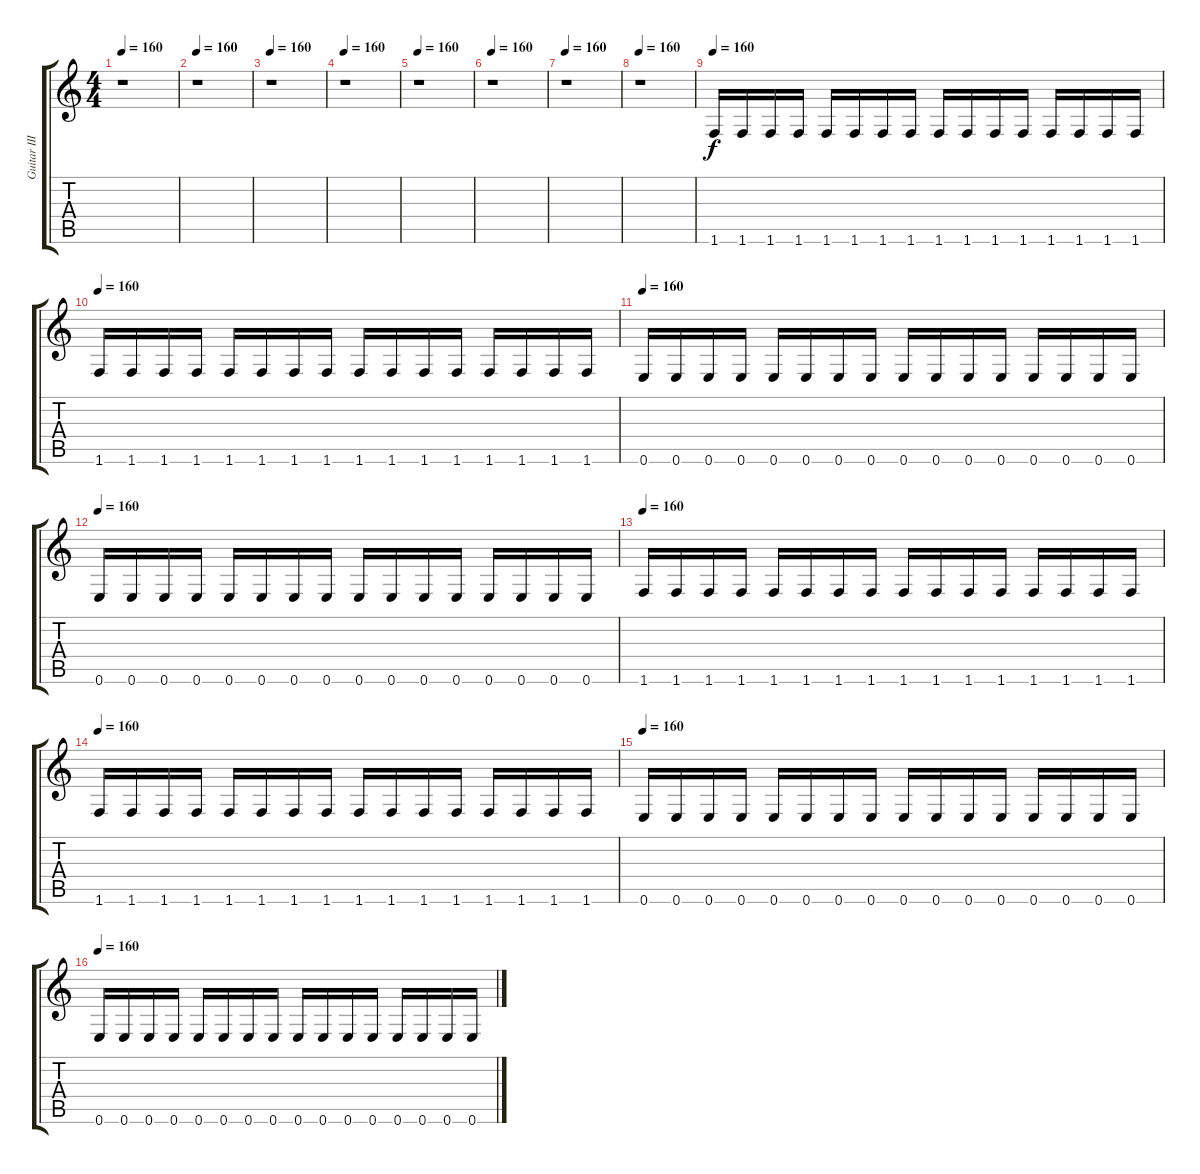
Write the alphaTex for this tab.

\track ("Guitar III" "Guitar III") {instrument distortionguitar}
\staff {score tabs}
\tuning (E4 B3 G3 D3 A2 E2) {hide}
\ts (4 4)
\tempo 160
\clef g2
\ks c
r.1{dy f} |
\tempo 160
r.1 |
\tempo 160
r.1 |
\tempo 160
r.1 |
\tempo 160
r.1 |
\tempo 160
r.1 |
\tempo 160
r.1 |
\tempo 160
r.1 |
\tempo 160
1.6.16 1.6.16 1.6.16 1.6.16 1.6.16 1.6.16 1.6.16 1.6.16 1.6.16 1.6.16 1.6.16 1.6.16 1.6.16 1.6.16 1.6.16 1.6.16 |
\tempo 160
1.6.16 1.6.16 1.6.16 1.6.16 1.6.16 1.6.16 1.6.16 1.6.16 1.6.16 1.6.16 1.6.16 1.6.16 1.6.16 1.6.16 1.6.16 1.6.16 |
\tempo 160
0.6.16 0.6.16 0.6.16 0.6.16 0.6.16 0.6.16 0.6.16 0.6.16 0.6.16 0.6.16 0.6.16 0.6.16 0.6.16 0.6.16 0.6.16 0.6.16 |
\tempo 160
0.6.16 0.6.16 0.6.16 0.6.16 0.6.16 0.6.16 0.6.16 0.6.16 0.6.16 0.6.16 0.6.16 0.6.16 0.6.16 0.6.16 0.6.16 0.6.16 |
\tempo 160
1.6.16 1.6.16 1.6.16 1.6.16 1.6.16 1.6.16 1.6.16 1.6.16 1.6.16 1.6.16 1.6.16 1.6.16 1.6.16 1.6.16 1.6.16 1.6.16 |
\tempo 160
1.6.16 1.6.16 1.6.16 1.6.16 1.6.16 1.6.16 1.6.16 1.6.16 1.6.16 1.6.16 1.6.16 1.6.16 1.6.16 1.6.16 1.6.16 1.6.16 |
\tempo 160
0.6.16 0.6.16 0.6.16 0.6.16 0.6.16 0.6.16 0.6.16 0.6.16 0.6.16 0.6.16 0.6.16 0.6.16 0.6.16 0.6.16 0.6.16 0.6.16 |
\tempo 160
0.6.16 0.6.16 0.6.16 0.6.16 0.6.16 0.6.16 0.6.16 0.6.16 0.6.16 0.6.16 0.6.16 0.6.16 0.6.16 0.6.16 0.6.16 0.6.16
